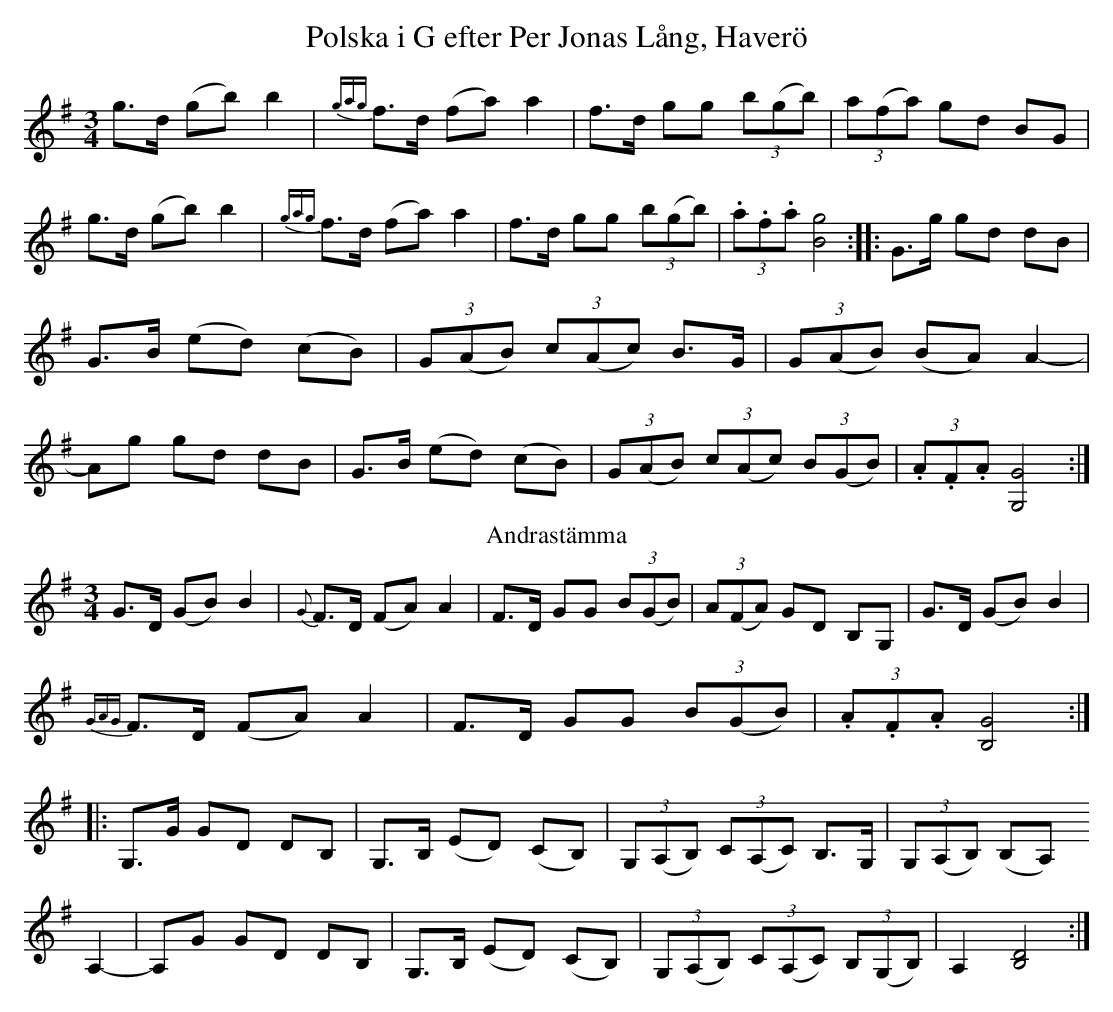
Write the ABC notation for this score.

X:1
T:Polska i G efter Per Jonas Lång, Haverö
M:3/4
L:1/8
K:G
g>d (gb) b2|{gag}f>d (fa) a2|f>d gg (3b(gb)|(3a(fa) gd BG|\
g>d (gb) b2|{gag}f>d (fa) a2|f>d gg (3b(gb)|(3.a.f.a [B4g4]:||:\
G>g gd dB|G>B (ed) (cB)|(3G(AB) (3c(Ac) B>G|(3G(AB) (BA) A2-|\
Ag gd dB|G>B (ed) (cB)|(3G(AB) (3c(Ac) (3B(GB)|(3.A.F.A [G,4G4]:|]
T:Andrastämma
G>D (GB) B2|{G}F>D (FA) A2|F>D GG (3B(GB)|(3A(FA) GD B,G,|\
G>D (GB) B2|{GAG}F>D (FA) A2|F>D GG (3B(GB)|(3.A.F.A [B,4G4]:||:\
G,>G GD DB,|G,>B, (ED) (CB,)|(3G,(A,B,) (3C(A,C) B,>G,|(3G,(A,B,) (B,A,)
A,2-|\
A,G GD DB,|G,>B, (ED) (CB,)|(3G,(A,B,) (3C(A,C) (3B,(G,B,)|A,2 [B,4D4]:|
]
